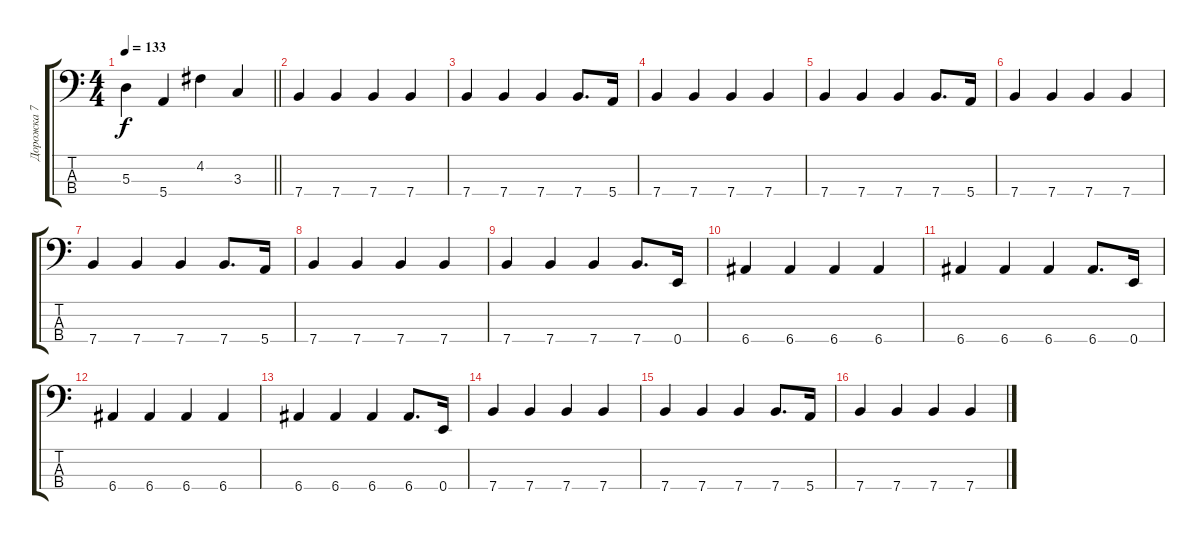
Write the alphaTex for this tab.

\track ("Дорожка 7" "Дорожка 7") {instrument electricbassfinger}
\staff {score tabs}
\tuning (G2 D2 A1 E1) {hide}
\ts (4 4)
\tempo 133
\clef f4
\barLineRight lightlight
\ks c
5.3.4{dy f} 5.4.4 4.2.4 3.3.4 |
7.4.4 7.4.4 7.4.4 7.4.4 |
7.4.4 7.4.4 7.4.4 7.4.8{d} 5.4.16 |
7.4.4 7.4.4 7.4.4 7.4.4 |
7.4.4 7.4.4 7.4.4 7.4.8{d} 5.4.16 |
7.4.4 7.4.4 7.4.4 7.4.4 |
7.4.4 7.4.4 7.4.4 7.4.8{d} 5.4.16 |
7.4.4 7.4.4 7.4.4 7.4.4 |
7.4.4 7.4.4 7.4.4 7.4.8{d} 0.4.16 |
6.4.4 6.4.4 6.4.4 6.4.4 |
6.4.4 6.4.4 6.4.4 6.4.8{d} 0.4.16 |
6.4.4 6.4.4 6.4.4 6.4.4 |
6.4.4 6.4.4 6.4.4 6.4.8{d} 0.4.16 |
7.4.4 7.4.4 7.4.4 7.4.4 |
7.4.4 7.4.4 7.4.4 7.4.8{d} 5.4.16 |
7.4.4 7.4.4 7.4.4 7.4.4
